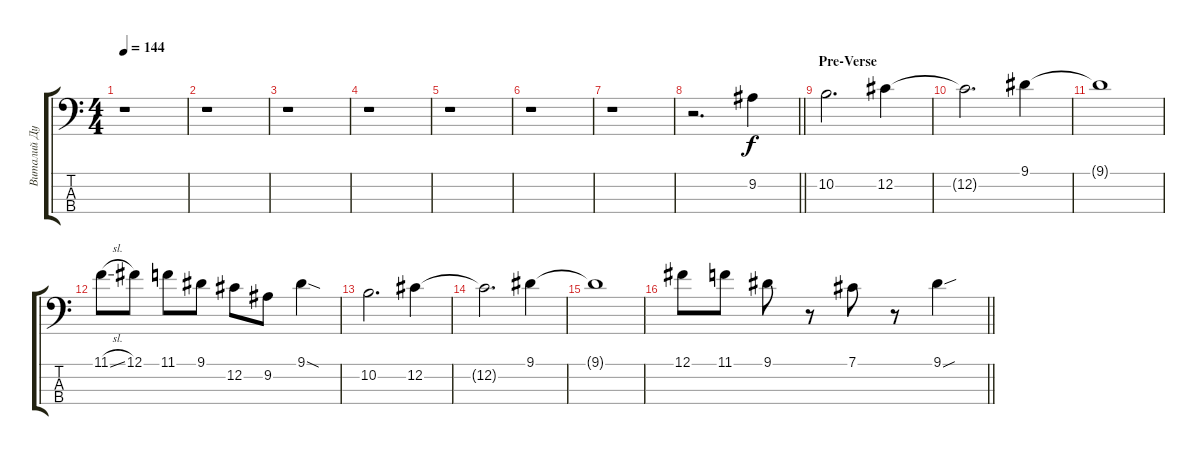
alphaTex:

\track ("Виталий Дубинин" "Виталий Ду") {instrument electricbassfinger}
\staff {score tabs}
\tuning (Gb2 Db2 Ab1 Eb1) {hide}
\ts (4 4)
\tempo 144
\clef f4
\ks c
r.1{dy f} |
r.1 |
r.1 |
r.1 |
r.1 |
r.1 |
r.1 |
\barLineRight lightlight
r.2{d} 9.2.4 |
\section ("" "Pre-Verse")
10.2.2{d} 12.2.4 |
12.2{t}.2{d} 9.1.4 |
9.1{t}.1 |
11.1{sl}.8 12.1.8 11.1.8 9.1.8 12.2.8 9.2.8 9.1{sod}.4 |
10.2.2{d} 12.2.4 |
12.2{t}.2{d} 9.1.4 |
9.1{t}.1 |
\barLineRight lightlight
12.1.8 11.1.8 9.1.8 r.8 7.1.8 r.8 9.1{sou}.4
